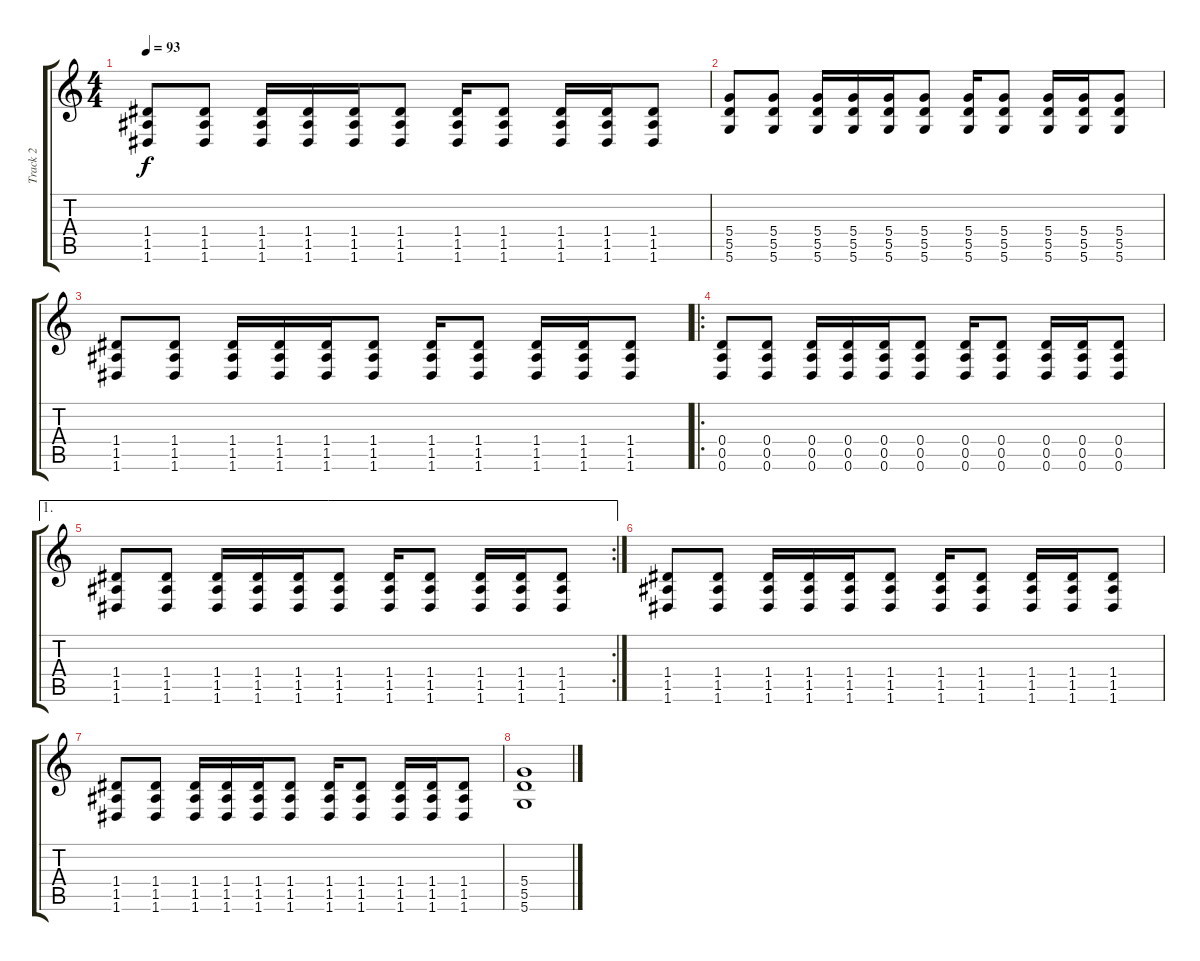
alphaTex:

\track ("Track 2" "Track 2") {instrument distortionguitar}
\staff {score tabs}
\tuning (E4 B3 G3 D3 A2 D2) {hide}
\ts (4 4)
\tempo 93
\clef g2
\ks c
(1.4 1.5 1.6).8{dy f} (1.4 1.5 1.6).8 (1.4 1.5 1.6).16 (1.4 1.5 1.6).16 (1.4 1.5 1.6).16 (1.4 1.5 1.6).8 (1.4 1.5 1.6).16 (1.4 1.5 1.6).8 (1.4 1.5 1.6).16 (1.4 1.5 1.6).16 (1.4 1.5 1.6).8 |
(5.4 5.5 5.6).8 (5.4 5.5 5.6).8 (5.4 5.5 5.6).16 (5.4 5.5 5.6).16 (5.4 5.5 5.6).16 (5.4 5.5 5.6).8 (5.4 5.5 5.6).16 (5.4 5.5 5.6).8 (5.4 5.5 5.6).16 (5.4 5.5 5.6).16 (5.4 5.5 5.6).8 |
(1.4 1.5 1.6).8 (1.4 1.5 1.6).8 (1.4 1.5 1.6).16 (1.4 1.5 1.6).16 (1.4 1.5 1.6).16 (1.4 1.5 1.6).8 (1.4 1.5 1.6).16 (1.4 1.5 1.6).8 (1.4 1.5 1.6).16 (1.4 1.5 1.6).16 (1.4 1.5 1.6).8 |
\ro
(0.4 0.5 0.6).8 (0.4 0.5 0.6).8 (0.4 0.5 0.6).16 (0.4 0.5 0.6).16 (0.4 0.5 0.6).16 (0.4 0.5 0.6).8 (0.4 0.5 0.6).16 (0.4 0.5 0.6).8 (0.4 0.5 0.6).16 (0.4 0.5 0.6).16 (0.4 0.5 0.6).8 |
\ae 1
\rc 2
(1.4 1.5 1.6).8 (1.4 1.5 1.6).8 (1.4 1.5 1.6).16 (1.4 1.5 1.6).16 (1.4 1.5 1.6).16 (1.4 1.5 1.6).8 (1.4 1.5 1.6).16 (1.4 1.5 1.6).8 (1.4 1.5 1.6).16 (1.4 1.5 1.6).16 (1.4 1.5 1.6).8 |
(1.4 1.5 1.6).8 (1.4 1.5 1.6).8 (1.4 1.5 1.6).16 (1.4 1.5 1.6).16 (1.4 1.5 1.6).16 (1.4 1.5 1.6).8 (1.4 1.5 1.6).16 (1.4 1.5 1.6).8 (1.4 1.5 1.6).16 (1.4 1.5 1.6).16 (1.4 1.5 1.6).8 |
(1.4 1.5 1.6).8 (1.4 1.5 1.6).8 (1.4 1.5 1.6).16 (1.4 1.5 1.6).16 (1.4 1.5 1.6).16 (1.4 1.5 1.6).8 (1.4 1.5 1.6).16 (1.4 1.5 1.6).8 (1.4 1.5 1.6).16 (1.4 1.5 1.6).16 (1.4 1.5 1.6).8 |
(5.4 5.5 5.6).1
